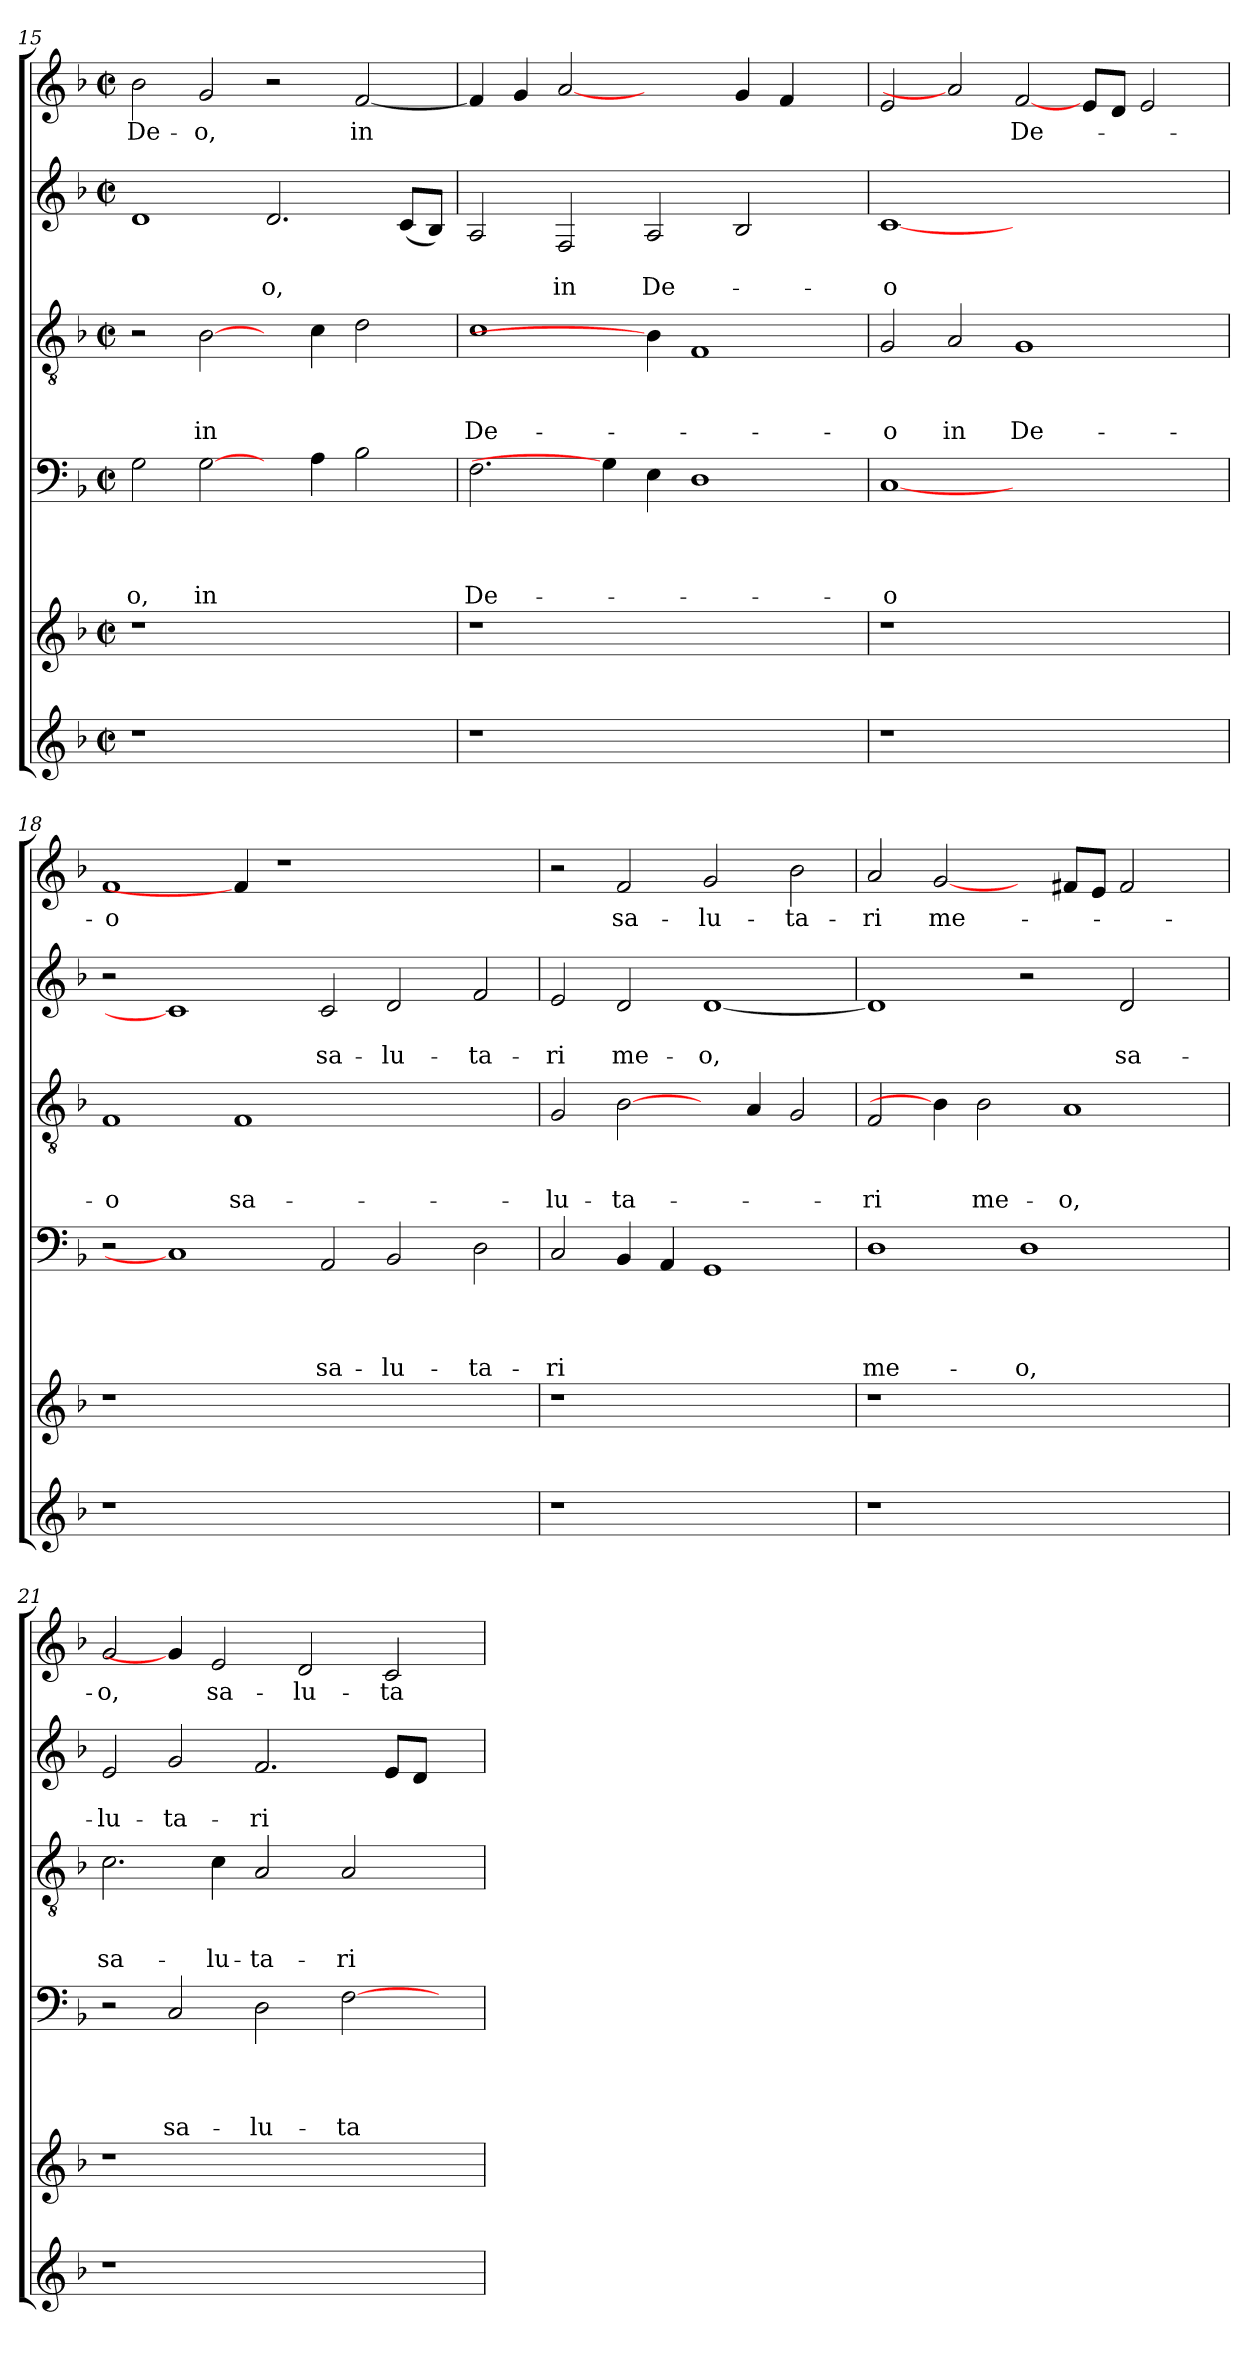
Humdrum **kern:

**kern	**kern	**kern	**text	**text	**text	**text	**kern	**text	**text	**text	**kern	**text	**text	**kern	**text
*part6	*part5	*part4	*part4	*part4	*part4	*part4	*part3	*part3	*part3	*part3	*part2	*part2	*part2	*part1	*part1
*staff6	*staff5	*staff4	*staff4	*staff4	*staff4	*staff4	*staff3	*staff3	*staff3	*staff3	*staff2	*staff2	*staff2	*staff1	*staff1
*clefG2	*clefG2	*clefF4	*	*	*	*	*clefGv2	*	*	*	*clefG2	*	*	*clefG2	*
*k[b-]	*k[b-]	*k[b-]	*	*	*	*	*k[b-]	*	*	*	*k[b-]	*	*	*k[b-]	*
*F:	*F:	*F:	*	*	*	*	*F:	*	*	*	*F:	*	*	*F:	*
*M2/2	*M2/2	*M2/2	*	*	*	*	*M2/2	*	*	*	*M2/2	*	*	*M2/2	*
*met(c|)	*met(c|)	*met(c|)	*	*	*	*	*met(c|)	*	*	*	*met(c|)	*	*	*met(c|)	*
=15	=15	=15	=15	=15	=15	=15	=15	=15	=15	=15	=15	=15	=15	=15	=15
!	!	!	!	!	!	!LO:LY:b	!	!	!	!	!	!	!	!	!LO:LY:b
1r	1r	2G\	.	.	.	-o,	2r	.	.	.	1d	.	.	2b-\	De-
!	!	!	!	!	!	!LO:LY:b	!	!	!	!LO:LY:b	!	!	!	!	!LO:LY:b
.	.	[2G\	.	.	.	in	[2B-\	.	.	-in	.	.	.	2g/	-o,
!	!	!	!	!	!	!	!	!	!	!	!	!	!LO:LY:b	!	!
1ryy	1ryy	4ryy	.	.	.	.	4ryy	.	.	.	2.d/	.	-o,	2r	.
.	.	4A\	.	.	.	.	4c\	.	.	.	.	.	.	.	.
!	!	!	!	!	!	!	!	!	!	!	!	!	!	!	!LO:LY:b
.	.	2B-\	.	.	.	.	2d\	.	.	.	.	.	.	[<2f/	in
.	.	.	.	.	.	.	.	.	.	.	(<8c/L	.	.	.	.
.	.	.	.	.	.	.	.	.	.	.	8B-/J)	.	.	.	.
=16	=16	=16	=16	=16	=16	=16	=16	=16	=16	=16	=16	=16	=16	=16	=16
!	!	!	!	!	!	!LO:LY:b	!	!	!	!LO:LY:b	!	!	!	!	!
1r	1r	2.F\	.	.	.	De-	1c	.	.	De-	2A/	.	.	4f/]	.
.	.	.	.	.	.	.	.	.	.	.	.	.	.	4g/	.
!	!	!	!	!	!	!	!	!	!	!	!	!	!LO:LY:b	!	!
.	.	.	.	.	.	.	.	.	.	.	2F/	.	in	[2a	.
.	.	4G\]	.	.	.	.	.	.	.	.	.	.	.	.	.
!	!	!	!	!	!	!	!	!	!	!	!	!	!LO:LY:b	!	!
1ryy	1ryy	4E\	.	.	.	.	4B-\]	.	.	.	2A/	.	De-	2ryy	.
.	.	1D	.	.	.	.	1F	.	.	.	.	.	.	.	.
.	.	.	.	.	.	.	.	.	.	.	2B-/	.	.	4g/	.
.	.	.	.	.	.	.	.	.	.	.	.	.	.	4f/	.
4ryy	4ryy	.	.	.	.	.	.	.	.	.	4ryy	.	.	4ryy	.
=17	=17	=17	=17	=17	=17	=17	=17	=17	=17	=17	=17	=17	=17	=17	=17
!	!	!	!	!	!	!LO:LY:b:rj	!	!	!	!LO:LY:b	!	!	!LO:LY:b:rj	!	!
1r	1r	[1C	.	.	.	-o	2G/	.	.	-o	[1c	.	-o	2e/	.
!	!	!	!	!	!	!	!	!	!	!LO:LY:b	!	!	!	!	!
.	.	.	.	.	.	.	2A/	.	.	in	.	.	.	2a]	.
!	!	!	!	!	!	!	!	!	!	!LO:LY:b	!	!	!	!	!LO:LY:b
1ryy	1ryy	1ryy	.	.	.	.	1G	.	.	De-	1ryy	.	.	[2f/	De-
.	.	.	.	.	.	.	.	.	.	.	.	.	.	8e/L	.
.	.	.	.	.	.	.	.	.	.	.	.	.	.	8d/J	.
.	.	.	.	.	.	.	.	.	.	.	.	.	.	2e/	.
4ryy	4ryy	4ryy	.	.	.	.	4ryy	.	.	.	4ryy	.	.	.	.
=18	=18	=18	=18	=18	=18	=18	=18	=18	=18	=18	=18	=18	=18	=18	=18
!	!	!	!	!	!	!	!	!	!	!LO:LY:b:rj	!	!	!	!	!LO:LY:b:rj
1r	1r	2r	.	.	.	.	1F	.	.	-o	2r	.	.	1f	-o
.	.	1C]	.	.	.	.	.	.	.	.	1c]	.	.	.	.
!	!	!	!	!	!	!	!	!	!	!LO:LY:b	!	!	!	!	!
0ryy	0ryy	.	.	.	.	.	1F	.	.	sa-	.	.	.	4f/]	.
.	.	.	.	.	.	.	.	.	.	.	.	.	.	1r	.
!	!	!	!	!	!	!LO:LY:b	!	!	!	!	!	!	!LO:LY:b	!	!
.	.	2AA/	.	.	.	sa-	.	.	.	.	2c/	.	sa-	.	.
!	!	!	!	!	!	!LO:LY:b	!	!	!	!	!	!	!LO:LY:b	!	!
.	.	2BB-/	.	.	.	-lu-	1ryy	.	.	.	2d/	.	-lu-	.	.
.	.	.	.	.	.	.	.	.	.	.	.	.	.	2.ryy	.
!	!	!	!	!	!	!LO:LY:b	!	!	!	!	!	!	!LO:LY:b	!	!
.	.	2D\	.	.	.	-ta-	.	.	.	.	2f/	.	-ta-	.	.
!!LO:PB:g=z
=19	=19	=19	=19	=19	=19	=19	=19	=19	=19	=19	=19	=19	=19	=19	=19
!	!	!	!	!	!	!LO:LY:b	!	!	!	!LO:LY:b	!	!	!LO:LY:b	!	!
1r	1r	2C/	.	.	.	-ri	2G/	.	.	-lu-	2e/	.	-ri	2r	.
!	!	!	!	!	!	!	!	!	!	!LO:LY:b	!	!	!LO:LY:b	!	!LO:LY:b
.	.	4BB-/	.	.	.	.	[2B-\	.	.	-ta-	2d/	.	me-	2f/	sa-
.	.	4AA/	.	.	.	.	.	.	.	.	.	.	.	.	.
!	!	!	!	!	!	!	!	!	!	!	!	!	!LO:LY:b	!	!LO:LY:b
1ryy	1ryy	1GG	.	.	.	.	4ryy	.	.	.	[<1d	.	-o,	2g/	-lu-
.	.	.	.	.	.	.	4A/	.	.	.	.	.	.	.	.
!	!	!	!	!	!	!	!	!	!	!	!	!	!	!	!LO:LY:b
.	.	.	.	.	.	.	2G/	.	.	.	.	.	.	2b-\	-ta-
=20	=20	=20	=20	=20	=20	=20	=20	=20	=20	=20	=20	=20	=20	=20	=20
!	!	!	!	!	!	!LO:LY:b	!	!	!	!LO:LY:b	!	!	!	!	!LO:LY:b
1r	1r	1D	.	.	.	me-	2F/	.	.	-ri	1d]	.	.	2a/	-ri
!	!	!	!	!	!	!	!	!	!	!	!	!	!	!	!LO:LY:b
.	.	.	.	.	.	.	4B-\]	.	.	.	.	.	.	[2g/	me-
!	!	!	!	!	!	!	!	!	!	!LO:LY:b	!	!	!	!	!
.	.	.	.	.	.	.	2B-\	.	.	me-	.	.	.	.	.
!	!	!	!	!	!	!LO:LY:b	!	!	!	!	!	!	!	!	!
1ryy	1ryy	1D	.	.	.	-o,	.	.	.	.	2r	.	.	4ryy	.
!	!	!	!	!	!	!	!	!	!	!LO:LY:b	!	!	!	!	!
.	.	.	.	.	.	.	1A	.	.	-o,	.	.	.	8f#/L	.
.	.	.	.	.	.	.	.	.	.	.	.	.	.	8e/J	.
!	!	!	!	!	!	!	!	!	!	!	!	!	!LO:LY:b	!	!
.	.	.	.	.	.	.	.	.	.	.	2d/	.	sa-	2f#/	.
4ryy	4ryy	4ryy	.	.	.	.	.	.	.	.	4ryy	.	.	4ryy	.
=21	=21	=21	=21	=21	=21	=21	=21	=21	=21	=21	=21	=21	=21	=21	=21
!	!	!	!	!	!	!	!	!	!	!LO:LY:b	!	!	!LO:LY:b	!	!LO:LY:b
1r	1r	2r	.	.	.	.	2.c\	.	.	sa-	2e/	.	-lu-	2g/	-o,
!	!	!	!	!	!	!LO:LY:b	!	!	!	!	!	!	!LO:LY:b	!	!
.	.	2C/	.	.	.	sa-	.	.	.	.	2g/	.	-ta-	4g/]	.
!	!	!	!	!	!	!	!	!	!	!LO:LY:b	!	!	!	!	!LO:LY:b
.	.	.	.	.	.	.	4c\	.	.	-lu-	.	.	.	2e/	sa-
!	!	!	!	!	!	!LO:LY:b	!	!	!	!LO:LY:b	!	!	!LO:LY:b	!	!
1ryy	1ryy	2D\	.	.	.	-lu-	2A/	.	.	-ta-	2.f/	.	-ri	.	.
!	!	!	!	!	!	!	!	!	!	!	!	!	!	!	!LO:LY:b
.	.	.	.	.	.	.	.	.	.	.	.	.	.	2d/	-lu-
!	!	!	!	!	!	!LO:LY:b	!	!	!	!LO:LY:b	!	!	!	!	!
.	.	[>2F\	.	.	.	-ta-	2A/	.	.	-ri	.	.	.	.	.
!	!	!	!	!	!	!	!	!	!	!	!	!	!	!	!LO:LY:b
.	.	.	.	.	.	.	.	.	.	.	8e/L	.	.	2c/	-ta-
.	.	.	.	.	.	.	.	.	.	.	8d/J	.	.	.	.
4ryy	4ryy	4ryy	.	.	.	.	4ryy	.	.	.	4ryy	.	.	.	.
=	=	=	=	=	=	=	=	=	=	=	=	=	=	=	=
*-	*-	*-	*-	*-	*-	*-	*-	*-	*-	*-	*-	*-	*-	*-	*-
